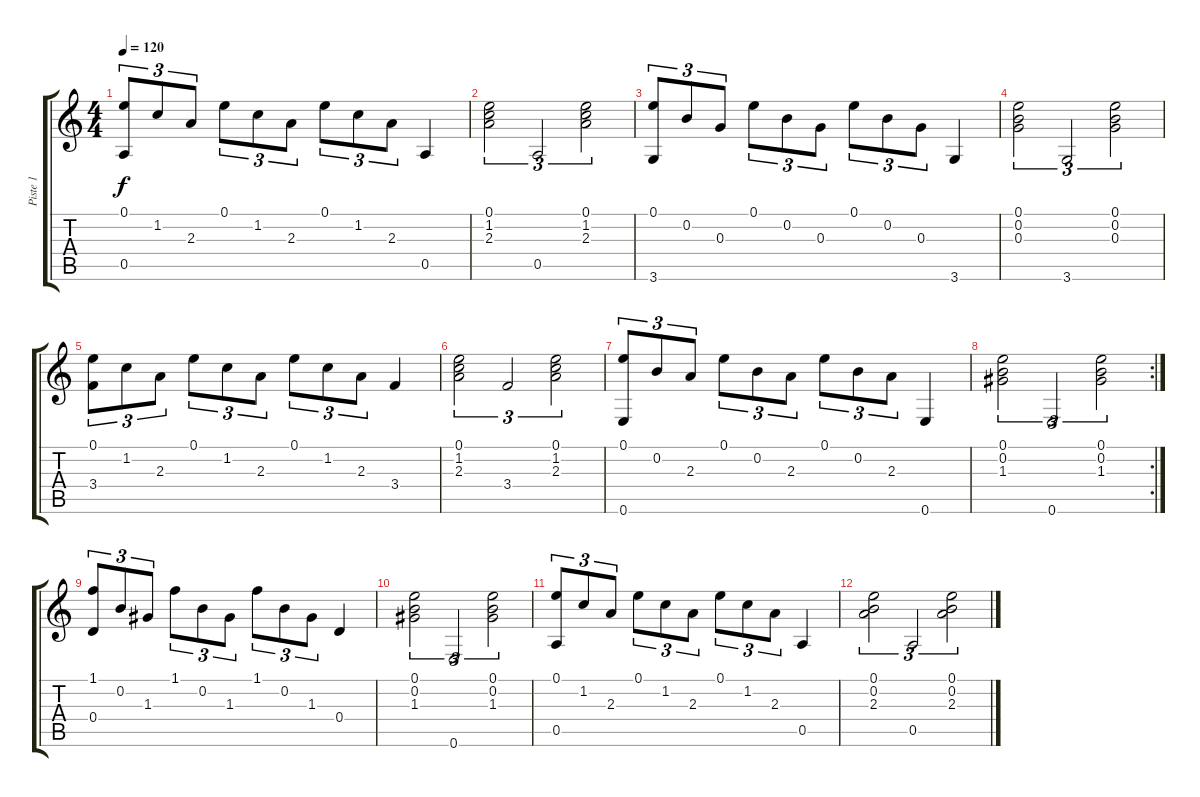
\track ("Piste 1" "Piste 1") {instrument acousticguitarnylon}
\staff {score tabs}
\tuning (E4 B3 G3 D3 A2 E2) {hide}
\ts (4 4)
\tempo 120
\clef g2
\ks c
(0.1 0.5).8{tu (3 2) dy f instrument acousticguitarnylon} 1.2.8{tu (3 2)} 2.3.8{tu (3 2)} 0.1.8{tu (3 2)} 1.2.8{tu (3 2)} 2.3.8{tu (3 2)} 0.1.8{tu (3 2)} 1.2.8{tu (3 2)} 2.3.8{tu (3 2)} 0.5.4 |
(0.1 1.2 2.3).2{tu (3 2)} 0.5.2{tu (3 2)} (0.1 1.2 2.3).2{tu (3 2)} |
(0.1 3.6).8{tu (3 2)} 0.2.8{tu (3 2)} 0.3.8{tu (3 2)} 0.1.8{tu (3 2)} 0.2.8{tu (3 2)} 0.3.8{tu (3 2)} 0.1.8{tu (3 2)} 0.2.8{tu (3 2)} 0.3.8{tu (3 2)} 3.6.4 |
(0.1 0.2 0.3).2{tu (3 2)} 3.6.2{tu (3 2)} (0.1 0.2 0.3).2{tu (3 2)} |
(0.1 3.4).8{tu (3 2)} 1.2.8{tu (3 2)} 2.3.8{tu (3 2)} 0.1.8{tu (3 2)} 1.2.8{tu (3 2)} 2.3.8{tu (3 2)} 0.1.8{tu (3 2)} 1.2.8{tu (3 2)} 2.3.8{tu (3 2)} 3.4.4 |
(0.1 1.2 2.3).2{tu (3 2)} 3.4.2{tu (3 2)} (0.1 1.2 2.3).2{tu (3 2)} |
(0.1 0.6).8{tu (3 2)} 0.2.8{tu (3 2)} 2.3.8{tu (3 2)} 0.1.8{tu (3 2)} 0.2.8{tu (3 2)} 2.3.8{tu (3 2)} 0.1.8{tu (3 2)} 0.2.8{tu (3 2)} 2.3.8{tu (3 2)} 0.6.4 |
\rc 2
(0.1 0.2 1.3).2{tu (3 2)} 0.6.2{tu (3 2)} (0.1 0.2 1.3).2{tu (3 2)} |
(1.1 0.4).8{tu (3 2)} 0.2.8{tu (3 2)} 1.3.8{tu (3 2)} 1.1.8{tu (3 2)} 0.2.8{tu (3 2)} 1.3.8{tu (3 2)} 1.1.8{tu (3 2)} 0.2.8{tu (3 2)} 1.3.8{tu (3 2)} 0.4.4 |
(0.1 0.2 1.3).2{tu (3 2)} 0.6.2{tu (3 2)} (0.1 0.2 1.3).2{tu (3 2)} |
(0.1 0.5).8{tu (3 2)} 1.2.8{tu (3 2)} 2.3.8{tu (3 2)} 0.1.8{tu (3 2)} 1.2.8{tu (3 2)} 2.3.8{tu (3 2)} 0.1.8{tu (3 2)} 1.2.8{tu (3 2)} 2.3.8{tu (3 2)} 0.5.4 |
(0.1 0.2 2.3).2{tu (3 2)} 0.5.2{tu (3 2)} (0.1 0.2 2.3).2{tu (3 2)}
